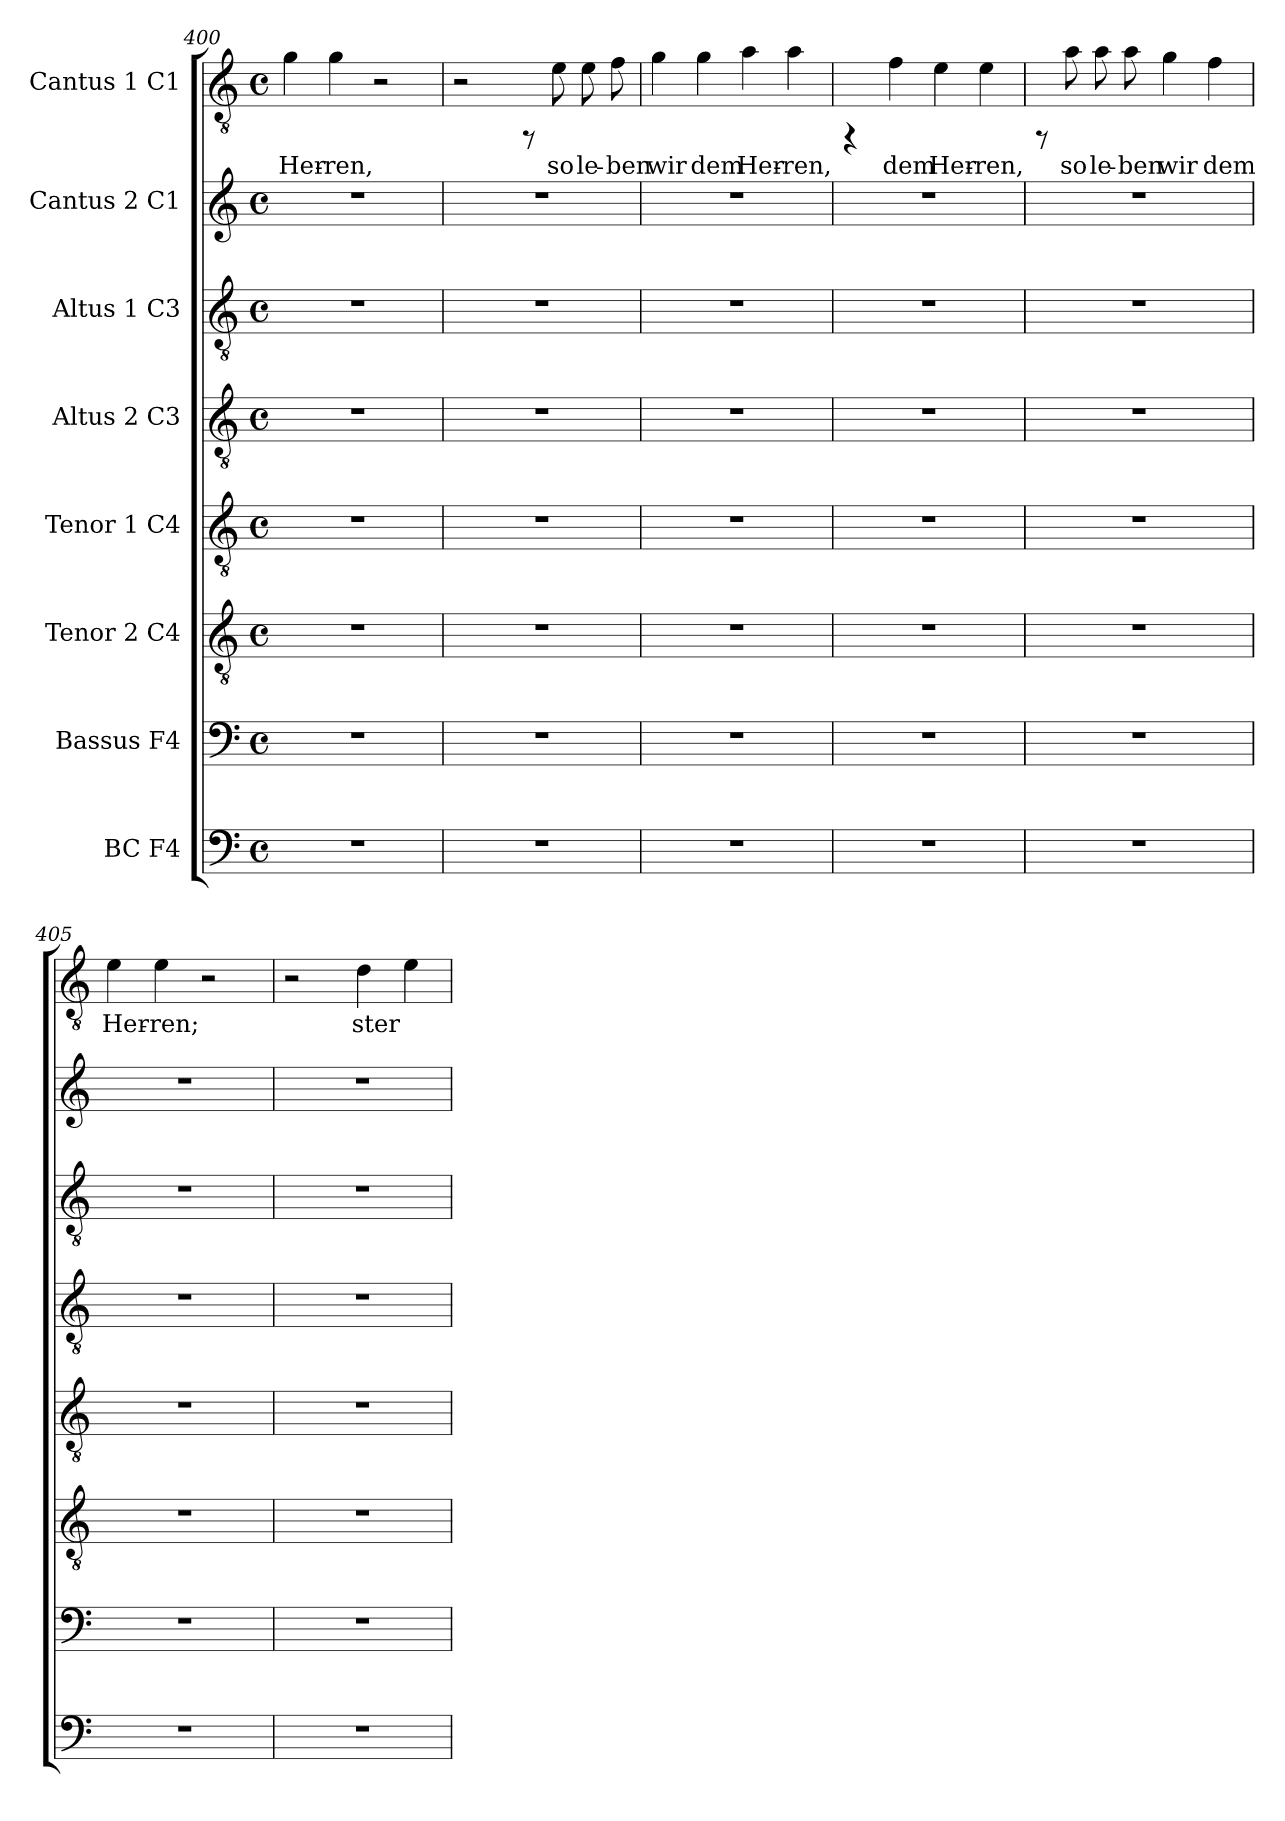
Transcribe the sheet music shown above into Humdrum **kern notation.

**kern	**kern	**kern	**kern	**kern	**kern	**kern	**kern	**text
*part8	*part7	*part6	*part5	*part4	*part3	*part2	*part1	*part1
*staff8	*staff7	*staff6	*staff5	*staff4	*staff3	*staff2	*staff1	*staff1
*I"BC  F4	*I"Bassus  F4	*I"Tenor 2  C4	*I"Tenor 1  C4	*I"Altus 2  C3	*I"Altus 1  C3	*I"Cantus 2  C1	*I"Cantus 1  C1	*
*clefF4	*clefF4	*clefGv2	*clefGv2	*clefGv2	*clefGv2	*clefG2	*clefGv2	*
*k[]	*k[]	*k[]	*k[]	*k[]	*k[]	*k[]	*k[]	*
*C:	*C:	*C:	*C:	*C:	*C:	*C:	*C:	*
*M4/4	*M4/4	*M4/4	*M4/4	*M4/4	*M4/4	*M4/4	*M4/4	*
*met(c)	*met(c)	*met(c)	*met(c)	*met(c)	*met(c)	*met(c)	*met(c)	*
=400	=400	=400	=400	=400	=400	=400	=400	=400
!	!	!	!	!	!	!	!	!LO:LY:b:cj
1r	1r	1r	1r	1r	1r	1r	4g\	Her-
!	!	!	!	!	!	!	!	!LO:LY:b:cj
.	.	.	.	.	.	.	4g\	-ren,
.	.	.	.	.	.	.	2r	.
=401	=401	=401	=401	=401	=401	=401	=401	=401
1r	1r	1r	1r	1r	1r	1r	2r	.
.	.	.	.	.	.	.	8rFF	.
!	!	!	!	!	!	!	!	!LO:LY:b:cj
.	.	.	.	.	.	.	8e\	so
!	!	!	!	!	!	!	!	!LO:LY:b:cj
.	.	.	.	.	.	.	8e\	le-
!	!	!	!	!	!	!	!	!LO:LY:b:cj
.	.	.	.	.	.	.	8f\	-ben
=402	=402	=402	=402	=402	=402	=402	=402	=402
!	!	!	!	!	!	!	!	!LO:LY:b:cj
1r	1r	1r	1r	1r	1r	1r	4g\	wir
!	!	!	!	!	!	!	!	!LO:LY:b:cj
.	.	.	.	.	.	.	4g\	dem
!	!	!	!	!	!	!	!	!LO:LY:b:cj
.	.	.	.	.	.	.	4a\	Her-
!	!	!	!	!	!	!	!	!LO:LY:b:cj
.	.	.	.	.	.	.	4a\	-ren,
!!LO:PB:g=z
=403	=403	=403	=403	=403	=403	=403	=403	=403
1r	1r	1r	1r	1r	1r	1r	4rFF	.
!	!	!	!	!	!	!	!	!LO:LY:b:cj
.	.	.	.	.	.	.	4f\	dem
!	!	!	!	!	!	!	!	!LO:LY:b:cj
.	.	.	.	.	.	.	4e\	Her-
!	!	!	!	!	!	!	!	!LO:LY:b:cj
.	.	.	.	.	.	.	4e\	-ren,
=404	=404	=404	=404	=404	=404	=404	=404	=404
1r	1r	1r	1r	1r	1r	1r	8rFF	.
!	!	!	!	!	!	!	!	!LO:LY:b:cj
.	.	.	.	.	.	.	8a\	so
!	!	!	!	!	!	!	!	!LO:LY:b:cj
.	.	.	.	.	.	.	8a\	le-
!	!	!	!	!	!	!	!	!LO:LY:b:cj
.	.	.	.	.	.	.	8a\	-ben
!	!	!	!	!	!	!	!	!LO:LY:b:cj
.	.	.	.	.	.	.	4g\	wir
!	!	!	!	!	!	!	!	!LO:LY:b:cj
.	.	.	.	.	.	.	4f\	dem
=405	=405	=405	=405	=405	=405	=405	=405	=405
!	!	!	!	!	!	!	!	!LO:LY:b:cj
1r	1r	1r	1r	1r	1r	1r	4e\	Her-
!	!	!	!	!	!	!	!	!LO:LY:b:cj
.	.	.	.	.	.	.	4e\	-ren;
.	.	.	.	.	.	.	2r	.
=406	=406	=406	=406	=406	=406	=406	=406	=406
1r	1r	1r	1r	1r	1r	1r	2r	.
!	!	!	!	!	!	!	!	!LO:LY:b:cj
.	.	.	.	.	.	.	4d\	ster-
!	!	!	!	!	!	!	!	!LO:LY:b:cj
.	.	.	.	.	.	.	4e\	--
=	=	=	=	=	=	=	=	=
*-	*-	*-	*-	*-	*-	*-	*-	*-
